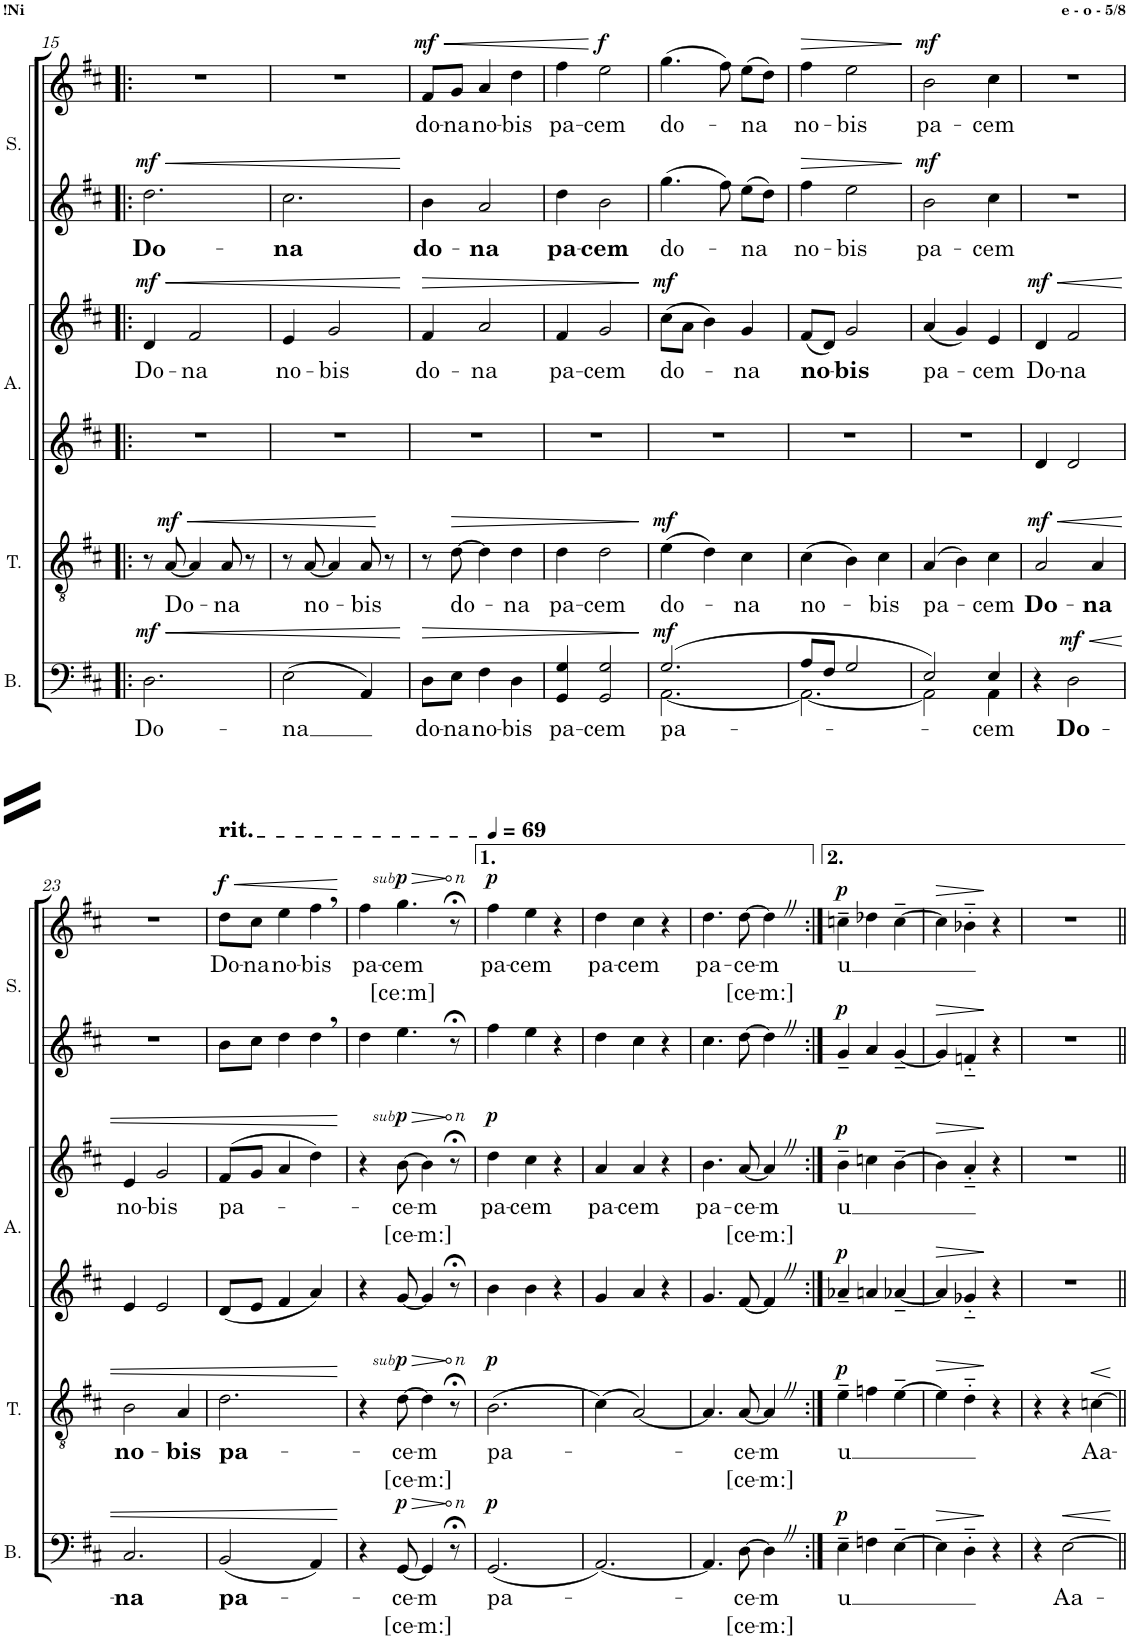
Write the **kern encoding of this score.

**kern	**text	**text	**dynam	**kern	**text	**text	**dynam	**kern	**text	**text	**kern	**text	**text	**dynam	**kern	**text	**text	**kern	**text	**text	**dynam
*part4	*part4	*part4	*part4	*part3	*part3	*part3	*part3	*part2	*part2	*part2	*part2	*part2	*part2	*part2	*part1	*part1	*part1	*part1	*part1	*part1	*part1
*staff6	*staff6	*staff6	*staff6	*staff5	*staff5	*staff5	*staff5	*staff4	*staff4	*staff4	*staff3	*staff3	*staff3	*staff3/4	*staff2	*staff2	*staff2	*staff1	*staff1	*staff1	*staff1/2
*I"Bass	*	*	*	*I"Tenor	*	*	*	*I"Alto	*	*	*	*	*	*	*I"Soprano	*	*	*	*	*	*
*I'B.	*	*	*	*I'T.	*	*	*	*I'A.	*	*	*	*	*	*	*I'S.	*	*	*	*	*	*
!!LO:PB:g=z
*clefF4	*	*	*	*clefGv2	*	*	*	*clefG2	*	*	*clefG2	*	*	*	*clefG2	*	*	*clefG2	*	*	*
*k[f#c#]	*	*	*	*k[f#c#]	*	*	*	*k[f#c#]	*	*	*k[f#c#]	*	*	*	*k[f#c#]	*	*	*k[f#c#]	*	*	*
*M3/4	*	*	*	*M3/4	*	*	*	*M3/4	*	*	*M3/4	*	*	*	*M3/4	*	*	*M3/4	*	*	*
=15!|:	=15!|:	=15!|:	=15!|:	=15!|:	=15!|:	=15!|:	=15!|:	=15!|:	=15!|:	=15!|:	=15!|:	=15!|:	=15!|:	=15!|:	=15!|:	=15!|:	=15!|:	=15!|:	=15!|:	=15!|:	=15!|:
!	!LO:LY:b	!	!LO:HP:b	!	!	!	!	!	!	!	!	!LO:LY:b	!	!LO:HP:b	!	!LO:LY:b	!	!	!	!	!
!	!	!	!LO:DY:n=1:a	!	!	!	!	!	!	!	!	!	!	!LO:DY:n=1:a	!	!	!	!	!	!	!LO:DY:a=2
2.D\	-Do-	.	< mf	8r	.	.	.	2.r	.	.	4d/	Do-	.	< mf	2.dd\	Do-	.	2.r	.	.	mf
!	!	!	!	!	!LO:LY:b	!	!LO:HP:b	!	!	!	!	!	!	!	!	!	!	!	!	!	!
!	!	!	!	!	!	!	!LO:DY:n=1:a	!	!	!	!	!	!	!	!	!	!	!	!	!	!
.	.	.	.	[8A/	-Do-	.	< mf	.	.	.	.	.	.	.	.	.	.	.	.	.	.
!	!	!	!	!	!	!	!	!	!	!	!	!LO:LY:b	!	!	!	!	!	!	!	!	!
.	.	.	.	4A/]	.	.	.	.	.	.	2f#/	-na	.	.	.	.	.	.	.	.	.
!	!	!	!	!	!LO:LY:b	!	!	!	!	!	!	!	!	!	!	!	!	!	!	!	!
.	.	.	.	8A/	-na	.	.	.	.	.	.	.	.	.	.	.	.	.	.	.	.
.	.	.	.	8r	.	.	.	.	.	.	.	.	.	.	.	.	.	.	.	.	.
=16	=16	=16	=16	=16	=16	=16	=16	=16	=16	=16	=16	=16	=16	=16	=16	=16	=16	=16	=16	=16	=16
!	!LO:LY:b	!	!	!	!	!	!	!	!	!	!	!LO:LY:b	!	!	!	!LO:LY:b	!	!	!	!	!
(2E\	-na	.	.	8r	.	.	.	2.r	.	.	4e/	no-	.	.	2.cc#\	-na	.	2.r	.	.	.
!	!	!	!	!	!LO:LY:b	!	!	!	!	!	!	!	!	!	!	!	!	!	!	!	!
.	.	.	.	[8A/	no-	.	.	.	.	.	.	.	.	.	.	.	.	.	.	.	.
!	!	!	!	!	!	!	!	!	!	!	!	!LO:LY:b	!	!	!	!	!	!	!	!	!
.	.	.	.	4A/]	.	.	.	.	.	.	2g/	-bis	.	.	.	.	.	.	.	.	.
!	!	!	!	!	!LO:LY:b	!	!	!	!	!	!	!	!	!	!	!	!	!	!	!	!
4AA/)	.	.	.	8A/	-bis	.	.	.	.	.	.	.	.	.	.	.	.	.	.	.	.
.	.	.	.	8r	.	.	[	.	.	.	.	.	.	.	.	.	.	.	.	.	.
.	.	.	[	.	.	.	.	.	.	.	.	.	.	[	.	.	.	.	.	.	.
=17	=17	=17	=17	=17	=17	=17	=17	=17	=17	=17	=17	=17	=17	=17	=17	=17	=17	=17	=17	=17	=17
!	!LO:LY:b	!	!LO:HP:b	!	!	!	!	!	!	!	!	!LO:LY:b	!	!LO:HP:b	!	!LO:LY:b	!	!	!LO:LY:b	!	!LO:HP:b
!	!	!	!	!	!	!	!	!	!	!	!	!	!	!	!	!	!	!	!	!	!LO:DY:n=1:a
8D\L	do-	.	>	8r	.	.	.	2.r	.	.	4f#/	do-	.	>	4b\	do-	.	8f#/L	do-	.	< mf
!	!LO:LY:b	!	!	!	!LO:LY:b	!	!LO:HP:b	!	!	!	!	!	!	!	!	!	!	!	!LO:LY:b	!	!
8E\J	-na	.	.	[8d\	do-	.	>	.	.	.	.	.	.	.	.	.	.	8g/J	-na	.	.
!	!LO:LY:b	!	!	!	!	!	!	!	!	!	!	!LO:LY:b	!	!	!	!LO:LY:b	!	!	!LO:LY:b	!	!
4F#\	no-	.	.	4d\]	.	.	.	.	.	.	2a/	-na	.	.	2a/	-na	.	4a/	no-	.	.
!	!LO:LY:b	!	!	!	!LO:LY:b	!	!	!	!	!	!	!	!	!	!	!	!	!	!LO:LY:b	!	!
4D\	-bis	.	.	4d\	-na	.	.	.	.	.	.	.	.	.	.	.	.	4dd\	-bis	.	.
=18	=18	=18	=18	=18	=18	=18	=18	=18	=18	=18	=18	=18	=18	=18	=18	=18	=18	=18	=18	=18	=18
!	!LO:LY:b	!	!	!	!LO:LY:b	!	!	!	!	!	!	!LO:LY:b	!	!	!	!LO:LY:b	!	!	!LO:LY:b	!	!
4GG/ 4G/	pa-	.	.	4d\	pa-	.	.	2.r	.	.	4f#/	pa-	.	.	4dd\	pa-	.	4ff#\	pa-	.	.
!	!LO:LY:b	!	!	!	!LO:LY:b	!	!	!	!	!	!	!LO:LY:b	!	!	!	!LO:LY:b	!	!	!LO:LY:b	!	!LO:DY:n=1:a
2GG/ 2G/	-cem	.	.	2d\	cem	.	.	.	.	.	2g/	-cem	.	.	2b\	-cem	.	2ee\	-cem	.	[ f
.	.	.	]	.	.	.	]	.	.	.	.	.	.	]	.	.	.	.	.	.	.
=19	=19	=19	=19	=19	=19	=19	=19	=19	=19	=19	=19	=19	=19	=19	=19	=19	=19	=19	=19	=19	=19
!	!LO:LY:b	!	!LO:DY:a	!	!LO:LY:b	!	!LO:DY:a	!	!	!	!	!LO:LY:b	!	!LO:DY:a	!	!LO:LY:b	!	!	!LO:LY:b	!	!
*^	*	*	*	*	*	*	*	*	*	*	*	*	*	*	*	*	*	*	*	*	*
(2.G/	[2.AA\	pa-	.	mf	(4e\	do-	.	mf	2.r	.	.	(8cc#\L	do-	.	mf	4.gg\	do-	.	(4.gg\	do-	.	.
.	.	.	.	.	.	.	.	.	.	.	.	8a\J	.	.	.	.	.	.	.	.	.	.
.	.	.	.	.	4d\)	.	.	.	.	.	.	4b\)	.	.	.	.	.	.	.	.	.	.
.	.	.	.	.	.	.	.	.	.	.	.	.	.	.	.	8ff#\	.	.	8ff#\)	.	.	.
!	!	!	!	!	!	!LO:LY:b	!	!	!	!	!	!	!LO:LY:b	!	!	!	!LO:LY:b	!	!	!LO:LY:b	!	!
.	.	.	.	.	4c#\	-na	.	.	.	.	.	4g/	-na	.	.	8ee\L	-na	.	(8ee\L	-na	.	.
.	.	.	.	.	.	.	.	.	.	.	.	.	.	.	.	8dd\J	.	.	8dd\J)	.	.	.
=20	=20	=20	=20	=20	=20	=20	=20	=20	=20	=20	=20	=20	=20	=20	=20	=20	=20	=20	=20	=20	=20	=20
!	!	!	!	!	!	!LO:LY:b	!	!	!	!	!	!	!LO:LY:b	!	!	!	!LO:LY:b	!	!	!LO:LY:b	!	!LO:HP:b
8A/L	2.AA\_	.	.	.	(4c#\	no-	.	.	2.r	.	.	(8f#/L	no-	.	.	4ff#\	no-	.	4ff#\	no-	.	>
8F#/J	.	.	.	.	.	.	.	.	.	.	.	8d/J)	.	.	.	.	.	.	.	.	.	.
!	!	!	!	!	!	!	!	!	!	!	!	!	!LO:LY:b	!	!	!	!LO:LY:b	!	!	!LO:LY:b	!	!
2G/	.	.	.	.	4B\)	.	.	.	.	.	.	2g/	-bis	.	.	2ee\	-bis	.	2ee\	-bis	.	.
!	!	!	!	!	!	!LO:LY:b	!	!	!	!	!	!	!	!	!	!	!	!	!	!	!	!
.	.	.	.	.	4c#\	-bis	.	.	.	.	.	.	.	.	.	.	.	.	.	.	.	.
*v	*v	*	*	*	*	*	*	*	*	*	*	*	*	*	*	*	*	*	*	*	*	*
.	.	.	.	.	.	.	.	.	.	.	.	.	.	.	.	.	.	.	.	.	]
=21	=21	=21	=21	=21	=21	=21	=21	=21	=21	=21	=21	=21	=21	=21	=21	=21	=21	=21	=21	=21	=21
*^	*	*	*	*	*	*	*	*	*	*	*	*	*	*	*	*	*	*	*	*	*
!	!	!	!	!	!	!LO:LY:b	!	!	!	!	!	!	!LO:LY:b	!	!	!	!LO:LY:b	!	!	!LO:LY:b	!	!LO:DY:a=2
!	!	!	!	!	!	!	!	!	!	!	!	!	!	!	!	!	!	!	!	!	!	!LO:DY:n=1:a
2E/)	2AA\]	.	.	.	(4A/	pa-	.	.	2.r	.	.	(4a/	pa-	.	.	2b\	pa-	.	2b\	pa-	.	mf mf
.	.	.	.	.	4B\)	.	.	.	.	.	.	4g/)	.	.	.	.	.	.	.	.	.	.
!	!	!LO:LY:b	!	!	!	!LO:LY:b	!	!	!	!	!	!	!LO:LY:b	!	!	!	!LO:LY:b	!	!	!LO:LY:b	!	!
4E/	4AA\	-cem	.	.	4c#\	-cem	.	.	.	.	.	4e/	-cem	.	.	4cc#\	-cem	.	4cc#\	-cem	.	.
=22	=22	=22	=22	=22	=22	=22	=22	=22	=22	=22	=22	=22	=22	=22	=22	=22	=22	=22	=22	=22	=22	=22
!	!	!	!	!	!	!LO:LY:b	!	!LO:HP:b	!	!LO:LY:b	!	!	!LO:LY:b	!	!LO:HP:b	!	!	!	!	!	!	!
!	!	!	!	!	!	!	!	!LO:DY:n=1:a	!	!	!	!	!	!	!LO:DY:n=1:a	!	!	!	!	!	!	!
*v	*v	*	*	*	*	*	*	*	*	*	*	*	*	*	*	*	*	*	*	*	*	*
4r	.	.	.	2A/	Do-	.	< mf	4d/	Do-	.	4d/	Do-	.	< mf	2.r	.	.	2.r	.	.	.
!	!LO:LY:b	!	!LO:HP:b	!	!	!	!	!	!LO:LY:b	!	!	!LO:LY:b	!	!	!	!	!	!	!	!	!
!	!	!	!LO:DY:n=1:a	!	!	!	!	!	!	!	!	!	!	!	!	!	!	!	!	!	!
2D\	Do-	.	< mf	.	.	.	.	2d/	-na	.	2f#/	-na	.	.	.	.	.	.	.	.	.
!	!	!	!	!	!LO:LY:b	!	!	!	!	!	!	!	!	!	!	!	!	!	!	!	!
.	.	.	.	4A/	-na	.	.	.	.	.	.	.	.	.	.	.	.	.	.	.	.
!!LO:LB:g=z
=23	=23	=23	=23	=23	=23	=23	=23	=23	=23	=23	=23	=23	=23	=23	=23	=23	=23	=23	=23	=23	=23
!	!LO:LY:b	!	!	!	!LO:LY:b	!	!	!	!LO:LY:b	!	!	!LO:LY:b	!	!	!	!	!	!	!	!	!
2.C#/	-na	.	.	2B\	no-	.	.	4e/	no-	.	4e/	no-	.	.	2.r	.	.	2.r	.	.	.
!	!	!	!	!	!	!	!	!	!LO:LY:b	!	!	!LO:LY:b	!	!	!	!	!	!	!	!	!
.	.	.	.	.	.	.	.	2e/	-bis	.	2g/	-bis	.	.	.	.	.	.	.	.	.
!	!	!	!	!	!LO:LY:b	!	!	!	!	!	!	!	!	!	!	!	!	!	!	!	!
.	.	.	.	4A/	-bis	.	.	.	.	.	.	.	.	.	.	.	.	.	.	.	.
=24	=24	=24	=24	=24	=24	=24	=24	=24	=24	=24	=24	=24	=24	=24	=24	=24	=24	=24	=24	=24	=24
!	!	!	!	!	!	!	!	!	!	!	!	!	!	!	!	!	!	!LO:TX:a:t=rit.	!	!	!
!	!	!	!	!	!	!	!	!	!	!	!	!	!	!	!	!	!	!LO:TX:a:t=rit.	!	!	!
!	!LO:LY:b	!	!	!	!LO:LY:b	!	!	!	!LO:LY:b	!	!	!LO:LY:b	!	!	!	!LO:LY:b	!	!	!LO:LY:b	!	!LO:HP:b
!	!	!	!	!	!	!	!	!	!	!	!	!	!	!	!	!	!	!	!	!	!LO:DY:n=1:a
(2BB/	pa-	.	.	2.d\	pa-	.	.	8d/L	pa-	.	(8f#/L	pa-	.	.	8b\L	Do-	.	8dd\L	Do-	.	< f
!	!	!	!	!	!	!	!	!	!	!	!	!	!	!	!	!LO:LY:b	!	!	!LO:LY:b	!	!
.	.	.	.	.	.	.	.	8e/J	.	.	8g/J	.	.	.	8cc#\J	-na	.	8cc#\J	-na	.	.
!	!	!	!	!	!	!	!	!	!	!	!	!	!	!	!	!LO:LY:b	!	!	!LO:LY:b	!	!
.	.	.	.	.	.	.	.	4f#/	.	.	4a/	.	.	.	4dd\	no-	.	4ee\	no-	.	.
!	!	!	!	!	!	!	!	!	!	!	!	!	!	!	!	!LO:LY:b	!	!	!LO:LY:b	!	!
4AA/)	.	.	.	.	.	.	.	4a/	.	.	4dd\)	.	.	.	4dd,\	-bis	.	4ff#,\	-bis	.	.
.	.	.	[	.	.	.	[	.	.	.	.	.	.	[	.	.	.	.	.	.	[
=25	=25	=25	=25	=25	=25	=25	=25	=25	=25	=25	=25	=25	=25	=25	=25	=25	=25	=25	=25	=25	=25
!	!	!	!	!	!	!	!	!	!	!	!	!	!	!	!	!LO:LY:b	!	!	!LO:LY:b	!	!
4r	.	.	.	4r	.	.	.	4r	.	.	4r	.	.	.	4dd\	pa-	.	4ff#\	pa-	.	.
!	!LO:LY:b	!LO:LY:b	!LO:HP:b	!	!LO:LY:b	!LO:LY:b	!LO:HP:b	!	!LO:LY:b	!LO:LY:b	!	!LO:LY:b	!LO:LY:b	!LO:HP:b	!	!LO:LY:b	!LO:LY:b	!	!LO:LY:b	!LO:LY:b	!LO:HP:b
!	!	!	!LO:DY:n=1:a	!	!	!	!LO:DY:n=1:a	!	!	!	!	!	!	!	!	!	!	!	!	!	!
!	!	!	!	!	!	!	!LO:DY:n=2:a	!	!	!	!	!	!	!LO:DY:n=1:a	!	!	!	!	!	!	!
!	!	!	!	!	!	!	!	!	!	!	!	!	!	!LO:DY:n=2:a	!	!	!	!	!	!	!LO:DY:n=1:a
!	!	!	!	!	!	!	!	!	!	!	!	!	!	!	!	!	!	!	!	!	!LO:DY:n=2:a
[8GG/	ce-	[ce-	> p	[8d\	ce-	[ce-	> other-dynamics p	[8g/	ce-	[ce-	[8b\	ce-	[ce-	> other-dynamics p	4.ee\	cem	[ce:m]	4.gg\	cem	[ce:m]	> other-dynamics p
!	!LO:LY:b	!LO:LY:b	!	!	!LO:LY:b	!LO:LY:b	!	!	!LO:LY:b	!LO:LY:b	!	!LO:LY:b	!LO:LY:b	!	!	!	!	!	!	!	!
4GG/]	-m	-m:]	.	4d\]	-m	-m:]	.	4g/]	-m	-m:]	4b\]	-m	-m:]	.	.	.	.	.	.	.	.
8r;<	.	.	.	8r;<	.	.	.	8r;<	.	.	8r;<	.	.	.	8r;<	.	.	8r;<	.	.	.
.	.	.	]	.	.	.	]	.	.	.	.	.	.	]	.	.	.	.	.	.	]
!	!	!	!	!	!	!	!	!	!	!	!	!	!	!	!	!	!	!LO:TX:a:i:t=n	!	!	!
!	!	!	!	!	!	!	!	!	!	!	!LO:TX:a:i:t=n	!	!	!	!	!	!	!	!	!	!
!	!	!	!	!LO:TX:a:i:t=n	!	!	!	!	!	!	!	!	!	!	!	!	!	!	!	!	!
!LO:TX:a:i:t=n	!	!	!	!	!	!	!	!	!	!	!	!	!	!	!	!	!	!	!	!	!
=26	=26	=26	=26	=26	=26	=26	=26	=26	=26	=26	=26	=26	=26	=26	=26	=26	=26	=26	=26	=26	=26
*	*	*	*	*	*	*	*	*	*	*	*	*	*	*	*	*	*	*MM69	*	*	*
!	!LO:LY:b	!	!LO:DY:a	!	!LO:LY:b	!	!LO:DY:a	!	!LO:LY:b	!	!	!LO:LY:b	!	!LO:DY:a	!	!LO:LY:b	!	!	!LO:LY:b	!	!LO:DY:a
(2.GG/	pa-	.	p	(2.B\	pa-	.	p	4b\	pa-	.	4dd\	pa-	.	p	4ff#\	pa-	.	4ff#\	pa-	.	p
!	!	!	!	!	!	!	!	!	!LO:LY:b	!	!	!LO:LY:b	!	!	!	!LO:LY:b	!	!	!LO:LY:b	!	!
.	.	.	.	.	.	.	.	4b\	-cem	.	4cc#\	-cem	.	.	4ee\	-cem	.	4ee\	-cem	.	.
.	.	.	.	.	.	.	.	4r	.	.	4r	.	.	.	4r	.	.	4r	.	.	.
=27	=27	=27	=27	=27	=27	=27	=27	=27	=27	=27	=27	=27	=27	=27	=27	=27	=27	=27	=27	=27	=27
!	!	!	!	!	!	!	!	!	!LO:LY:b	!	!	!LO:LY:b	!	!	!	!LO:LY:b	!	!	!LO:LY:b	!	!
[2.AA/)	.	.	.	(4c#\)	.	.	.	4g/	pa-	.	4a/	pa-	.	.	4dd\	pa-	.	4dd\	pa-	.	.
!	!	!	!	!	!	!	!	!	!LO:LY:b	!	!	!LO:LY:b	!	!	!	!LO:LY:b	!	!	!LO:LY:b	!	!
.	.	.	.	[2A/)	.	.	.	4a/	-cem	.	4a/	-cem	.	.	4cc#\	-cem	.	4cc#\	-cem	.	.
.	.	.	.	.	.	.	.	4r	.	.	4r	.	.	.	4r	.	.	4r	.	.	.
=28	=28	=28	=28	=28	=28	=28	=28	=28	=28	=28	=28	=28	=28	=28	=28	=28	=28	=28	=28	=28	=28
!	!	!	!	!	!	!	!	!	!LO:LY:b	!	!	!LO:LY:b	!	!	!	!LO:LY:b	!	!	!LO:LY:b	!	!
4.AA/]	.	.	.	4.A/]	.	.	.	4.g/	pa-	.	4.b\	pa-	.	.	4.cc#\	pa-	.	4.dd\	pa-	.	.
!	!LO:LY:b	!LO:LY:b	!	!	!LO:LY:b	!LO:LY:b	!	!	!LO:LY:b	!LO:LY:b	!	!LO:LY:b	!LO:LY:b	!	!	!LO:LY:b	!LO:LY:b	!	!LO:LY:b	!LO:LY:b	!
[8D\	ce-	[ce-	.	[8A/	ce-	[ce-	.	[8f#/	ce-	[ce-	[8a/	ce-	[ce-	.	[8dd\	ce-	[ce-	[8dd\	ce-	[ce-	.
!	!LO:LY:b	!LO:LY:b	!	!	!LO:LY:b	!LO:LY:b	!	!	!LO:LY:b	!LO:LY:b	!	!LO:LY:b	!LO:LY:b	!	!	!LO:LY:b	!LO:LY:b	!	!LO:LY:b	!LO:LY:b	!
4DZ\]	-m	-m:]	.	4AZ/]	-m	-m:]	.	4f#Z/]	-m	-m:]	4aZ/]	-m	-m:]	.	4ddZ\]	-m	-m:]	4ddZ\]	-m	-m:]	.
=29:|!	=29:|!	=29:|!	=29:|!	=29:|!	=29:|!	=29:|!	=29:|!	=29:|!	=29:|!	=29:|!	=29:|!	=29:|!	=29:|!	=29:|!	=29:|!	=29:|!	=29:|!	=29:|!	=29:|!	=29:|!	=29:|!
!	!LO:LY:b	!	!LO:DY:a	!	!LO:LY:b	!	!LO:DY:a	!	!LO:LY:b	!	!	!LO:LY:b	!	!LO:DY:a=2	!	!LO:LY:b	!	!	!LO:LY:b	!	!
!	!	!	!	!	!	!	!	!	!	!	!	!	!	!LO:DY:n=1:a	!	!	!	!	!	!	!LO:DY:a=2
!	!	!	!	!	!	!	!	!	!	!	!	!	!	!	!	!	!	!	!	!	!LO:DY:n=1:a
4E~\	u	.	p	4e~\	u	.	p	4a-X~/	u	.	4b~\	u	.	p p	4g~/	u	.	4ccn~\	u	.	p p
4Fn\	.	.	.	4fn\	.	.	.	4an/	.	.	4ccn\	.	.	.	4a/	.	.	4dd-X\	.	.	.
[4E~\	.	.	.	[4e~\	.	.	.	[4a-X~/	.	.	[4b~\	.	.	.	[4g~/	.	.	[4cc~\	.	.	.
=30	=30	=30	=30	=30	=30	=30	=30	=30	=30	=30	=30	=30	=30	=30	=30	=30	=30	=30	=30	=30	=30
!	!	!	!LO:HP:b	!	!	!	!LO:HP:b	!	!	!	!	!	!	!LO:HP:b	!	!	!	!	!	!	!LO:HP:b
4E\]	.	.	>	4e\]	.	.	>	4a-/]	.	.	4b\]	.	.	>	4g/]	.	.	4cc\]	.	.	>
4D'~\	.	.	.	4d'~\	.	.	.	4g-X'~/	.	.	4a'~/	.	.	.	4fn'~/	.	.	4b-X'~\	.	.	.
4r	.	.	]	4r	.	.	]	4r	.	.	4r	.	.	]	4r	.	.	4r	.	.	]
=31	=31	=31	=31	=31	=31	=31	=31	=31	=31	=31	=31	=31	=31	=31	=31	=31	=31	=31	=31	=31	=31
4r	.	.	.	4r	.	.	.	2.r	.	.	2.r	.	.	.	2.r	.	.	2.r	.	.	.
!	!LO:LY:b	!	!LO:HP:b	!	!	!	!	!	!	!	!	!	!	!	!	!	!	!	!	!	!
[2E\	Aa-	.	<	4r	.	.	.	.	.	.	.	.	.	.	.	.	.	.	.	.	.
!	!	!	!	!	!LO:LY:b	!	!LO:HP:b	!	!	!	!	!	!	!	!	!	!	!	!	!	!
.	.	.	.	[4cn\	Aa-	.	<	.	.	.	.	.	.	.	.	.	.	.	.	.	.
.	.	.	[	.	.	.	[	.	.	.	.	.	.	.	.	.	.	.	.	.	.
=||	=||	=||	=||	=||	=||	=||	=||	=||	=||	=||	=||	=||	=||	=||	=||	=||	=||	=||	=||	=||	=||
*-	*-	*-	*-	*-	*-	*-	*-	*-	*-	*-	*-	*-	*-	*-	*-	*-	*-	*-	*-	*-	*-
